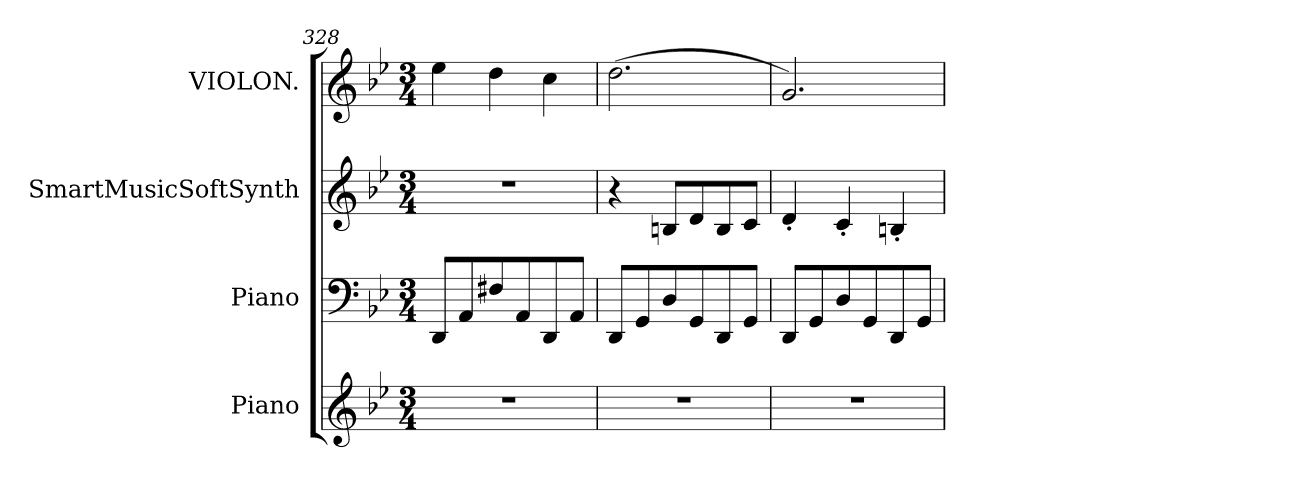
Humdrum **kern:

**kern	**kern	**kern	**kern
*part4	*part3	*part2	*part1
*staff4	*staff3	*staff2	*staff1
*I"Piano	*I"Piano	*I"SmartMusicSoftSynth	*I"VIOLON.
*I'P.	*	*	*
*clefG2	*clefF4	*clefG2	*clefG2
*k[b-e-]	*k[b-e-]	*k[b-e-]	*k[b-e-]
*M3/4	*M3/4	*M3/4	*M3/4
=328	=328	=328	=328
2.r	8DD/L	2.r	4ee-\
.	8AA/	.	.
.	8F#X/	.	4dd\
.	8AA/	.	.
.	8DD/	.	4cc\
.	8AA/J	.	.
!!LO:PB:g=z
=329	=329	=329	=329
2.r	8DD/L	4r	(2.dd\
.	8GG/	.	.
.	8D/	8Bn/L	.
.	8GG/	8d/	.
.	8DD/	8B/	.
.	8GG/J	8c/J	.
=330	=330	=330	=330
2.r	8DD/L	4d'/	2.g/)
.	8GG/	.	.
.	8D/	4c'/	.
.	8GG/	.	.
.	8DD/	4Bn'/	.
.	8GG/J	.	.
=	=	=	=
*-	*-	*-	*-
